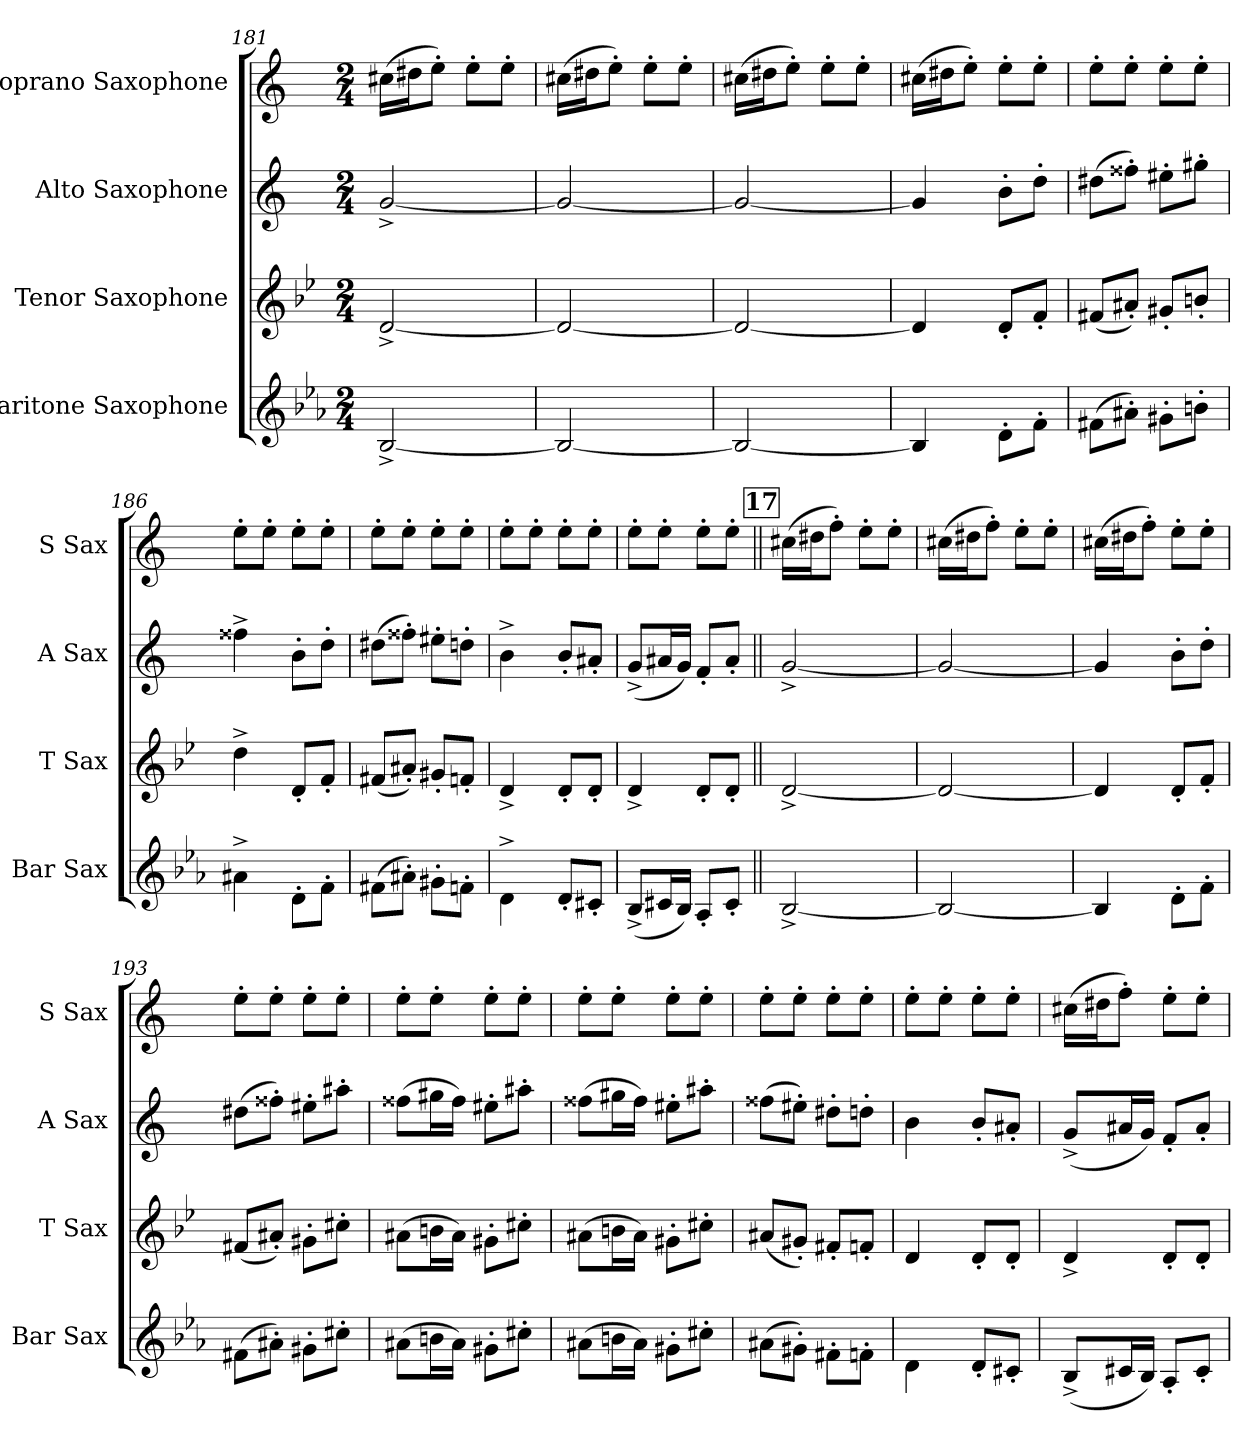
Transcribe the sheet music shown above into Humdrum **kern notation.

**kern	**kern	**kern	**kern
*part4	*part3	*part2	*part1
*staff4	*staff3	*staff2	*staff1
*I"Baritone Saxophone	*I"Tenor Saxophone	*I"Alto Saxophone	*I"Soprano Saxophone
*I'Bar Sax	*I'T Sax	*I'A Sax	*I'S Sax
!!LO:LB:g=z
*clefG2	*clefG2	*clefG2	*clefG2
*ITrd12c21	*ITrd8c14	*ITrd5c9	*ITrd1c2
*k[b-e-a-]	*k[b-e-]	*k[b-e-a-]	*k[b-e-]
*M2/4	*M2/4	*M2/4	*M2/4
=181	=181	=181	=181
[2BB-^/	[2D^/	[2B-^/	(16bn\LL
.	.	.	16cc#X\J
.	.	.	8dd'\J)
.	.	.	8dd'\L
.	.	.	8dd'\J
=182	=182	=182	=182
2BB-/_	2D/_	2B-/_	(16bn\LL
.	.	.	16cc#X\J
.	.	.	8dd'\J)
.	.	.	8dd'\L
.	.	.	8dd'\J
=183	=183	=183	=183
2BB-/_	2D/_	2B-/_	(16bn\LL
.	.	.	16cc#X\J
.	.	.	8dd'\J)
.	.	.	8dd'\L
.	.	.	8dd'\J
=184	=184	=184	=184
4BB-/]	4D/]	4B-/]	(16bn\LL
.	.	.	16cc#X\J
.	.	.	8dd'\J)
8D'\L	8D'/L	8d'\L	8dd'\L
8F'\J	8F'/J	8f'\J	8dd'\J
=185	=185	=185	=185
(8F#X\L	(8F#X/L	(8f#X\L	8dd'\L
8A#X'\J)	8A#X'/J)	8a#X'\J)	8dd'\J
8G#X'\L	8G#X'/L	8g#X'\L	8dd'\L
8Bn'\J	8Bn'/J	8bn'\J	8dd'\J
=186	=186	=186	=186
4A#X^\	4d^\	4a#X^\	8dd'\L
.	.	.	8dd'\J
8D'\L	8D'/L	8d'\L	8dd'\L
8F'\J	8F'/J	8f'\J	8dd'\J
!!LO:LB:g=z
=187	=187	=187	=187
(8F#X\L	(8F#X/L	(8f#X\L	8dd'\L
8A#X'\J)	8A#X'/J)	8a#X'\J)	8dd'\J
8G#X'\L	8G#X'/L	8g#X'\L	8dd'\L
8Fn'\J	8Fn'/J	8fn'\J	8dd'\J
=188	=188	=188	=188
4D^\	4D^/	4d^\	8dd'\L
.	.	.	8dd'\J
8D'/L	8D'/L	8d'/L	8dd'\L
8C#X'/J	8D'/J	8c#X'/J	8dd'\J
=189	=189	=189	=189
(8BB-^/L	4D^/	(8B-^/L	8dd'\L
16C#X/L	.	16c#X/L	8dd'\J
16BB-/JJ)	.	16B-/JJ)	.
8AA-'/L	8D'/L	8A-'/L	8dd'\L
8C#'/J	8D'/J	8c#'/J	8dd'\J
!!LO:REH:place=s1:a:B:fs=14:t=17
=190||	=190||	=190||	=190||
[2BB-^/	[2D^/	[2B-^/	(16bn\LL
.	.	.	16cc#X\J
.	.	.	8ee-'\J)
.	.	.	8dd'\L
.	.	.	8dd'\J
=191	=191	=191	=191
2BB-/_	2D/_	2B-/_	(16bn\LL
.	.	.	16cc#X\J
.	.	.	8ee-'\J)
.	.	.	8dd'\L
.	.	.	8dd'\J
=192	=192	=192	=192
4BB-/]	4D/]	4B-/]	(16bn\LL
.	.	.	16cc#X\J
.	.	.	8ee-'\J)
8D'\L	8D'/L	8d'\L	8dd'\L
8F'\J	8F'/J	8f'\J	8dd'\J
!!LO:PB:g=z
=193	=193	=193	=193
(8F#X\L	(8F#X/L	(8f#X\L	8dd'\L
8A#X'\J)	8A#X'/J)	8a#X'\J)	8dd'\J
8G#X'\L	8G#X'\L	8g#X'\L	8dd'\L
8c#X'\J	8c#X'\J	8cc#X'\J	8dd'\J
=194	=194	=194	=194
(8A#X\L	(8A#X\L	(8a#X\L	8dd'\L
16Bn\L	16Bn\L	16bn\L	8dd'\J
16A#\JJ)	16A#\JJ)	16a#\JJ)	.
8G#X'\L	8G#X'\L	8g#X'\L	8dd'\L
8c#X'\J	8c#X'\J	8cc#X'\J	8dd'\J
=195	=195	=195	=195
(8A#X\L	(8A#X\L	(8a#X\L	8dd'\L
16Bn\L	16Bn\L	16bn\L	8dd'\J
16A#\JJ)	16A#\JJ)	16a#\JJ)	.
8G#X'\L	8G#X'\L	8g#X'\L	8dd'\L
8c#X'\J	8c#X'\J	8cc#X'\J	8dd'\J
=196	=196	=196	=196
(8A#X\L	(8A#X/L	(8a#X\L	8dd'\L
8G#X'\J)	8G#X'/J)	8g#X'\J)	8dd'\J
8F#X'\L	8F#X'/L	8f#X'\L	8dd'\L
8Fn'\J	8Fn'/J	8fn'\J	8dd'\J
=197	=197	=197	=197
4D\	4D/	4d\	8dd'\L
.	.	.	8dd'\J
8D'/L	8D'/L	8d'/L	8dd'\L
8C#X'/J	8D'/J	8c#X'/J	8dd'\J
=198	=198	=198	=198
(8BB-^/L	4D^/	(8B-^/L	(16bn\LL
.	.	.	16cc#X\J
16C#X/L	.	16c#X/L	8ee-'\J)
16BB-/JJ)	.	16B-/JJ)	.
8AA-'/L	8D'/L	8A-'/L	8dd'\L
8C#'/J	8D'/J	8c#'/J	8dd'\J
=	=	=	=
*-	*-	*-	*-
